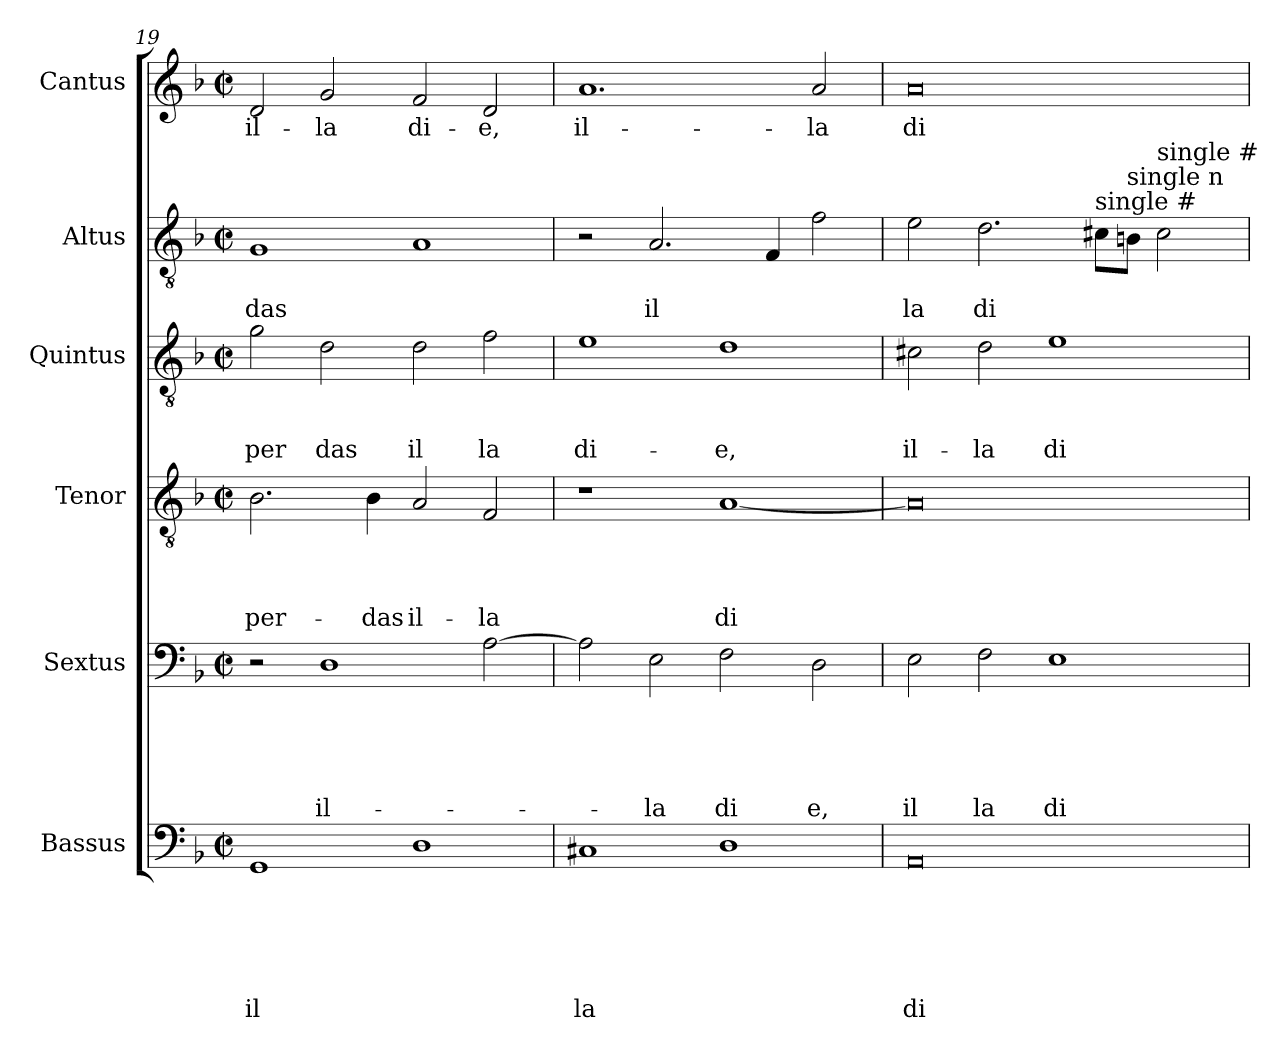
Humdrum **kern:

**kern	**text	**text	**text	**text	**text	**text	**kern	**text	**text	**text	**text	**text	**kern	**text	**text	**text	**text	**kern	**text	**text	**text	**kern	**text	**text	**kern	**text
*part6	*part6	*part6	*part6	*part6	*part6	*part6	*part5	*part5	*part5	*part5	*part5	*part5	*part4	*part4	*part4	*part4	*part4	*part3	*part3	*part3	*part3	*part2	*part2	*part2	*part1	*part1
*staff6	*staff6	*staff6	*staff6	*staff6	*staff6	*staff6	*staff5	*staff5	*staff5	*staff5	*staff5	*staff5	*staff4	*staff4	*staff4	*staff4	*staff4	*staff3	*staff3	*staff3	*staff3	*staff2	*staff2	*staff2	*staff1	*staff1
*I"Bassus	*	*	*	*	*	*	*I"Sextus	*	*	*	*	*	*I"Tenor	*	*	*	*	*I"Quintus	*	*	*	*I"Altus	*	*	*I"Cantus	*
*clefF4	*	*	*	*	*	*	*clefF4	*	*	*	*	*	*clefGv2	*	*	*	*	*clefGv2	*	*	*	*clefGv2	*	*	*clefG2	*
*k[b-]	*	*	*	*	*	*	*k[b-]	*	*	*	*	*	*k[b-]	*	*	*	*	*k[b-]	*	*	*	*k[b-]	*	*	*k[b-]	*
*F:	*	*	*	*	*	*	*F:	*	*	*	*	*	*F:	*	*	*	*	*F:	*	*	*	*F:	*	*	*F:	*
*M2/2	*	*	*	*	*	*	*M2/2	*	*	*	*	*	*M2/2	*	*	*	*	*M2/2	*	*	*	*M2/2	*	*	*M2/2	*
*met(c|)	*	*	*	*	*	*	*met(c|)	*	*	*	*	*	*met(c|)	*	*	*	*	*met(c|)	*	*	*	*met(c|)	*	*	*met(c|)	*
=19	=19	=19	=19	=19	=19	=19	=19	=19	=19	=19	=19	=19	=19	=19	=19	=19	=19	=19	=19	=19	=19	=19	=19	=19	=19	=19
!	!	!	!	!	!	!LO:LY:b	!	!	!	!	!	!	!	!	!	!	!LO:LY:b	!	!	!	!LO:LY:b	!	!	!LO:LY:b	!	!LO:LY:b
1GG	.	.	.	.	.	il	2r	.	.	.	.	.	2.B-\	.	.	.	per-	2g\	.	.	per	1G	.	das	2d/	il-
!	!	!	!	!	!	!	!	!	!	!	!	!LO:LY:b	!	!	!	!	!	!	!	!	!LO:LY:b	!	!	!	!	!LO:LY:b
.	.	.	.	.	.	.	1D	.	.	.	.	il-	.	.	.	.	.	2d\	.	.	das	.	.	.	2g/	-la
!	!	!	!	!	!	!	!	!	!	!	!	!	!	!	!	!	!LO:LY:b	!	!	!	!	!	!	!	!	!
.	.	.	.	.	.	.	.	.	.	.	.	.	4B-\	.	.	.	-das	.	.	.	.	.	.	.	.	.
!	!	!	!	!	!	!	!	!	!	!	!	!	!	!	!	!	!LO:LY:b	!	!	!	!LO:LY:b	!	!	!	!	!LO:LY:b
1D	.	.	.	.	.	.	.	.	.	.	.	.	2A/	.	.	.	il-	2d\	.	.	il	1A	.	.	2f/	di-
!	!	!	!	!	!	!	!	!	!	!	!	!	!	!	!	!	!LO:LY:b	!	!	!	!LO:LY:b	!	!	!	!	!LO:LY:b
.	.	.	.	.	.	.	[<2A\	.	.	.	.	.	2F/	.	.	.	-la	2f\	.	.	la	.	.	.	2d/	-e,
!!LO:LB:g=z
=20	=20	=20	=20	=20	=20	=20	=20	=20	=20	=20	=20	=20	=20	=20	=20	=20	=20	=20	=20	=20	=20	=20	=20	=20	=20	=20
!	!	!	!	!	!	!LO:LY:b	!	!	!	!	!	!	!	!	!	!	!	!	!	!	!LO:LY:b	!	!	!	!	!LO:LY:b
1C#X	.	.	.	.	.	la	2A\]	.	.	.	.	.	1r	.	.	.	.	1e	.	.	di-	2r	.	.	1.a	il-
!	!	!	!	!	!	!	!	!	!	!	!	!LO:LY:b	!	!	!	!	!	!	!	!	!	!	!	!LO:LY:b	!	!
.	.	.	.	.	.	.	2E\	.	.	.	.	-la	.	.	.	.	.	.	.	.	.	2.A/	.	il	.	.
!	!	!	!	!	!	!	!	!	!	!	!	!LO:LY:b	!	!	!	!	!LO:LY:b	!	!	!	!LO:LY:b	!	!	!	!	!
1D	.	.	.	.	.	.	2F\	.	.	.	.	di	[<1A	.	.	.	di	1d	.	.	-e,	.	.	.	.	.
.	.	.	.	.	.	.	.	.	.	.	.	.	.	.	.	.	.	.	.	.	.	4F/	.	.	.	.
!	!	!	!	!	!	!	!	!	!	!	!	!LO:LY:b	!	!	!	!	!	!	!	!	!	!	!	!	!	!LO:LY:b
.	.	.	.	.	.	.	2D\	.	.	.	.	e,	.	.	.	.	.	.	.	.	.	2f\	.	.	2a/	-la
=21	=21	=21	=21	=21	=21	=21	=21	=21	=21	=21	=21	=21	=21	=21	=21	=21	=21	=21	=21	=21	=21	=21	=21	=21	=21	=21
!	!	!	!	!	!	!LO:LY:b	!	!	!	!	!	!LO:LY:b	!	!	!	!	!	!	!	!	!LO:LY:b	!	!	!LO:LY:b	!	!LO:LY:b
0AA	.	.	.	.	.	di	2E\	.	.	.	.	il	0A]	.	.	.	.	2c#X\	.	.	il-	2e\	.	la	0a	di-
!	!	!	!	!	!	!	!	!	!	!	!	!LO:LY:b	!	!	!	!	!	!	!	!	!LO:LY:b	!	!	!LO:LY:b	!	!
.	.	.	.	.	.	.	2F\	.	.	.	.	la	.	.	.	.	.	2d\	.	.	-la	2.d\	.	di	.	.
!	!	!	!	!	!	!	!	!	!	!	!	!LO:LY:b	!	!	!	!	!	!	!	!	!LO:LY:b	!	!	!	!	!
.	.	.	.	.	.	.	1E	.	.	.	.	di	.	.	.	.	.	1e	.	.	di-	.	.	.	.	.
!	!	!	!	!	!	!	!	!	!	!	!	!	!	!	!	!	!	!	!	!	!	!LO:TX:a:t=single #	!	!	!	!
.	.	.	.	.	.	.	.	.	.	.	.	.	.	.	.	.	.	.	.	.	.	8c#\L	.	.	.	.
!	!	!	!	!	!	!	!	!	!	!	!	!	!	!	!	!	!	!	!	!	!	!LO:TX:a:t=single n	!	!	!	!
.	.	.	.	.	.	.	.	.	.	.	.	.	.	.	.	.	.	.	.	.	.	8B\J	.	.	.	.
!	!	!	!	!	!	!	!	!	!	!	!	!	!	!	!	!	!	!	!	!	!	!LO:TX:a:t=single #	!	!	!	!
.	.	.	.	.	.	.	.	.	.	.	.	.	.	.	.	.	.	.	.	.	.	2c#\	.	.	.	.
=	=	=	=	=	=	=	=	=	=	=	=	=	=	=	=	=	=	=	=	=	=	=	=	=	=	=
*-	*-	*-	*-	*-	*-	*-	*-	*-	*-	*-	*-	*-	*-	*-	*-	*-	*-	*-	*-	*-	*-	*-	*-	*-	*-	*-
